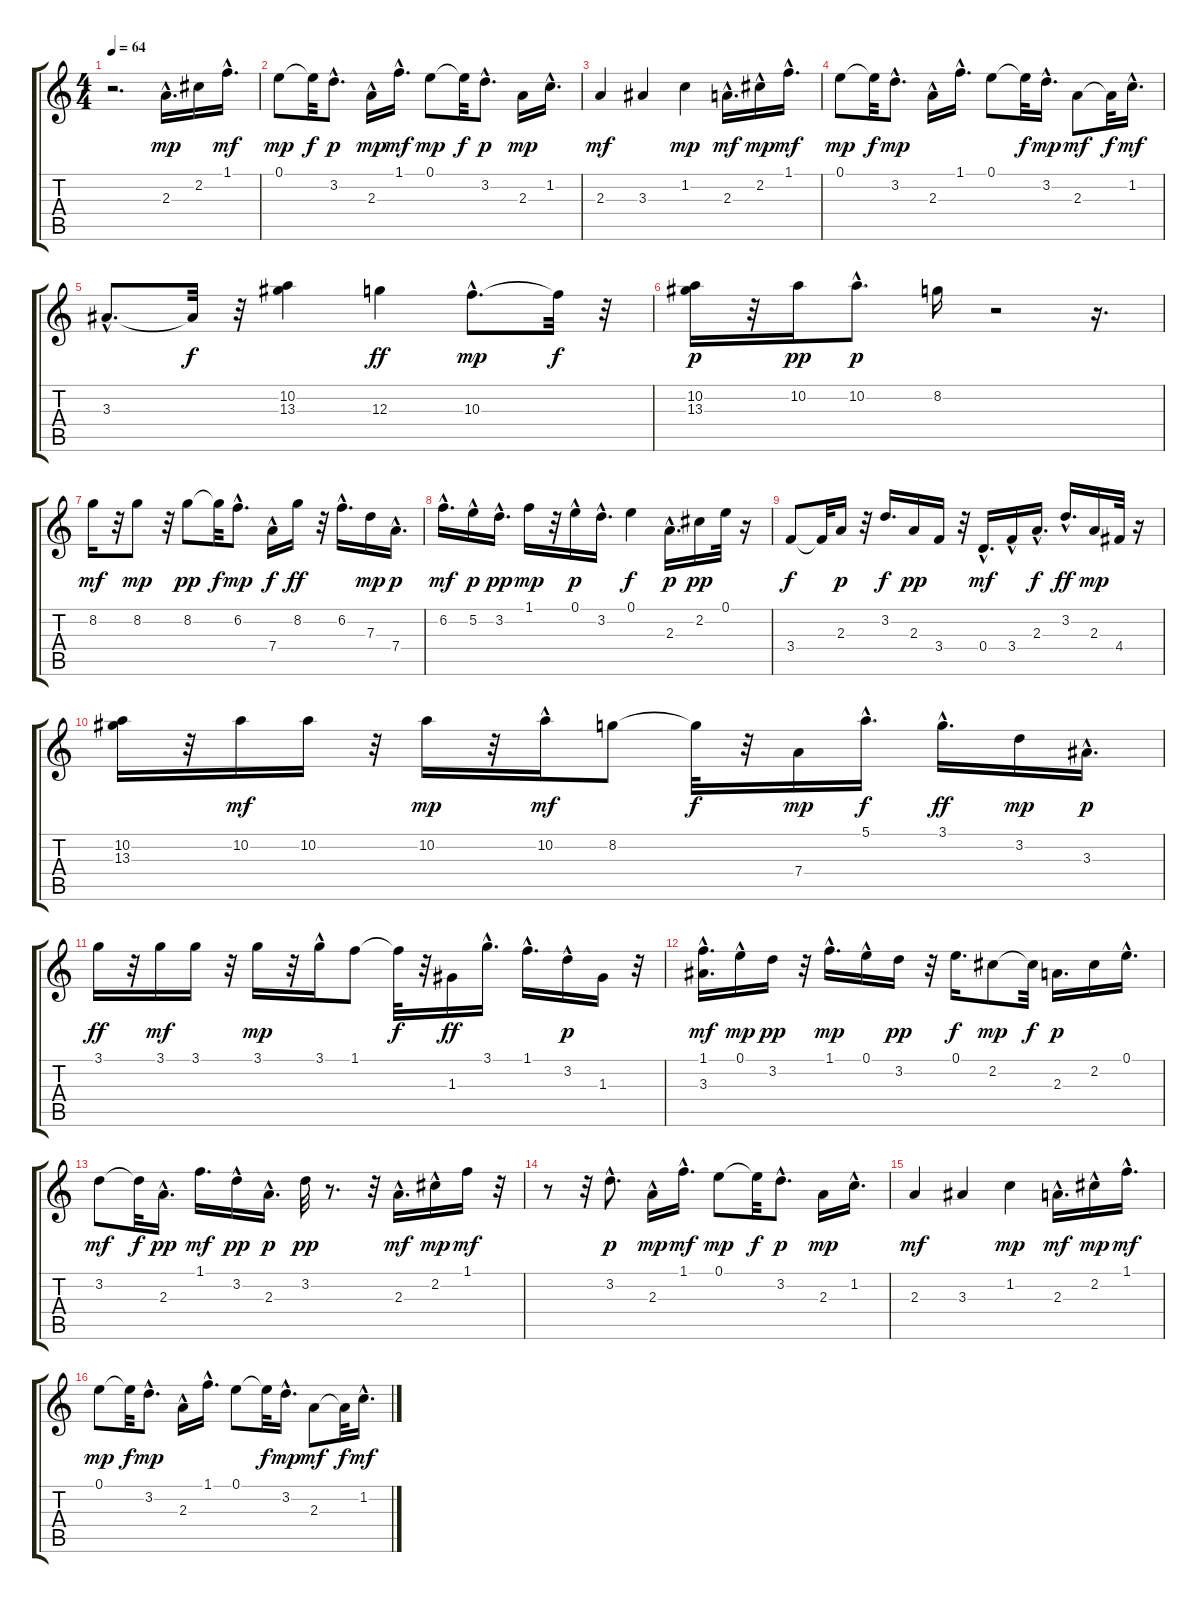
\track "" {instrument electricguitarjazz}
\staff {score tabs}
\tuning (E4 B3 G3 D3 A2 E2) {hide}
\ts (4 4)
\tempo 64
\clef g2
\ks c
r.2{d dy mp instrument electricguitarjazz} 2.3{hac}.16{d} 2.2.16 1.1{hac}.16{d dy mf} |
0.1.8{dy mp} 0.1{t}.32{dy f} 3.2{hac}.8{d dy p} 2.3{hac}.16{dy mp} 1.1{hac}.16{d dy mf} 0.1.8{dy mp} 0.1{t}.32{dy f} 3.2{hac}.8{d dy p} 2.3.16{dy mp} 1.2{hac}.16{d} |
2.3.4{dy mf} 3.3.4 1.2.4{dy mp} 2.3{hac}.16{d dy mf} 2.2{hac}.16{dy mp} 1.1{hac}.16{d dy mf} |
0.1.8{dy mp} 0.1{t}.32{dy f} 3.2{hac}.8{d dy mp} 2.3{hac}.16 1.1{hac}.16{d} 0.1.8 0.1{t}.32{dy f} 3.2{hac}.16{d dy mp} 2.3.8{dy mf} 2.3{t}.32{dy f} 1.2{hac}.16{d dy mf} |
3.3{hac}.8{d} 3.3{t}.32{dy f} r.32 (10.2 13.3).4 12.3.4{dy ff} 10.3{hac}.8{d dy mp} 10.3{t}.32{dy f} r.32 |
(10.2 13.3).16{dy p} r.32 10.2.16{dy pp} 10.2{hac}.8{d dy p} 8.2.16 r.2 r.16{d} |
8.2.16{dy mf} r.32 8.2.8{dy mp} r.32 8.2.8{dy pp} 8.2{t}.32{dy f} 6.2{hac}.8{d dy mp} 7.4{hac}.16{dy f} 8.2.16{dy ff} r.32 6.2{hac}.16{d} 7.3.16{dy mp} 7.4{hac}.16{d dy p} |
6.2{hac}.16{d dy mf} 5.2{hac}.16{dy p} 3.2{hac}.16{d dy pp} 1.1.16{dy mp} r.32 0.1{hac}.16{dy p} 3.2{hac}.16{d} 0.1.4{dy f} 2.3{hac}.16{d dy p} 2.2.16{dy pp} 0.1.32 r.16 |
3.4.8{dy f} 3.4{t}.32 2.3.16{dy p} r.32 3.2.16{d dy f} 2.3.16{dy pp} 3.4.16 r.32 0.4{hac}.16{d dy mf} 3.4{hac}.16 2.3{hac}.16{d dy f} 3.2{hac}.16{d dy ff} 2.3.16{dy mp} 4.4.32 r.16 |
(10.2 13.3).16 r.32 10.2.16{dy mf} 10.2.16 r.32 10.2.16{dy mp} r.32 10.2{hac}.16{dy mf} 8.2.8 8.2{t}.32{dy f} r.32 7.4.16{dy mp} 5.1{hac}.16{d dy f} 3.1{hac}.16{d dy ff} 3.2.16{dy mp} 3.3{hac}.16{d dy p} |
3.1.16{dy ff} r.32 3.1.16{dy mf} 3.1.16 r.32 3.1.16{dy mp} r.32 3.1{hac}.16 1.1.8 1.1{t}.32{dy f} r.32 1.3.16{dy ff} 3.1{hac}.16{d} 1.1{hac}.16{d} 3.2{hac}.16{dy p} 1.3.16 r.32 |
(1.1{hac} 3.3).16{d dy mf} 0.1{hac}.16{dy mp} 3.2.16{dy pp} r.32 1.1{hac}.16{d dy mp} 0.1{hac}.16 3.2.16{dy pp} r.32 0.1.16{d dy f} 2.2.8{dy mp} 2.2{t}.32{dy f} 2.3.16{d dy p} 2.2.16 0.1{hac}.16{d} |
3.2.8{dy mf} 3.2{t}.32{dy f} 2.3{hac}.16{d dy pp} 1.1.16{d dy mf} 3.2{hac}.16{dy pp} 2.3{hac}.16{d dy p} 3.2.32{dy pp} r.8{d} r.32 2.3{hac}.16{d dy mf} 2.2{hac}.16{dy mp} 1.1.16{dy mf} r.32 |
r.8 r.32 3.2{hac}.8{d dy p} 2.3{hac}.16{dy mp} 1.1{hac}.16{d dy mf} 0.1.8{dy mp} 0.1{t}.32{dy f} 3.2{hac}.8{d dy p} 2.3.16{dy mp} 1.2{hac}.16{d} |
2.3.4{dy mf} 3.3.4 1.2.4{dy mp} 2.3{hac}.16{d dy mf} 2.2{hac}.16{dy mp} 1.1{hac}.16{d dy mf} |
0.1.8{dy mp} 0.1{t}.32{dy f} 3.2{hac}.8{d dy mp} 2.3{hac}.16 1.1{hac}.16{d} 0.1.8 0.1{t}.32{dy f} 3.2{hac}.16{d dy mp} 2.3.8{dy mf} 2.3{t}.32{dy f} 1.2{hac}.16{d dy mf}
